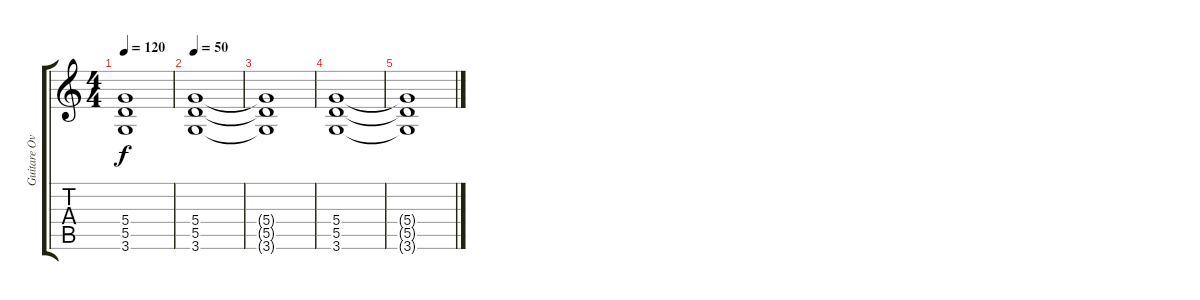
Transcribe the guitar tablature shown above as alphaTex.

\track ("Guitare Overdrive" "Guitare Ov") {instrument overdrivenguitar}
\staff {score tabs}
\tuning (E4 B3 G3 D3 A2 E2) {hide}
\ts (4 4)
\tempo 120
\clef g2
\ks c
(5.4{t} 5.5{t} 3.6{t}).1{dy f} |
\tempo 50
(5.4 5.5 3.6).1 |
(5.4{t} 5.5{t} 3.6{t}).1 |
(5.4 5.5 3.6).1{volume 0} |
(5.4{t} 5.5{t} 3.6{t}).1
